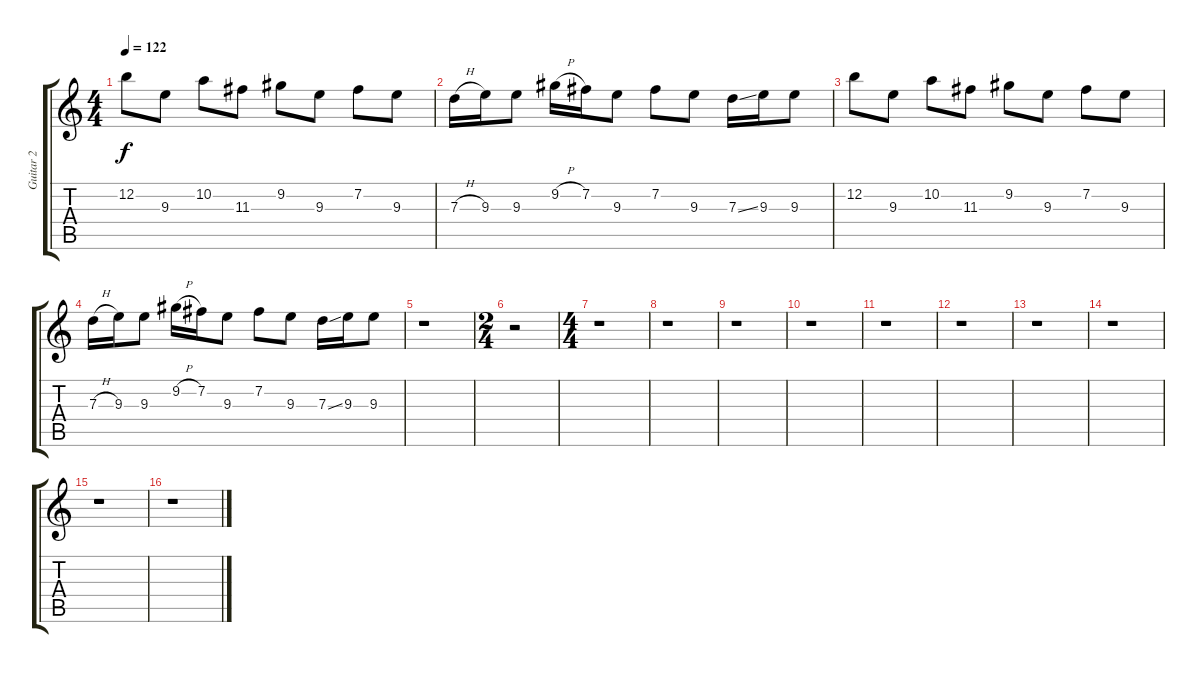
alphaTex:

\track ("Guitar 2" "Guitar 2") {instrument overdrivenguitar}
\staff {score tabs}
\tuning (E4 B3 G3 D3 A2 E2) {hide}
\ts (4 4)
\tempo 122
\clef g2
\ks c
12.2.8{dy f} 9.3.8 10.2.8 11.3.8 9.2.8 9.3.8 7.2.8 9.3.8 |
7.3{h}.16 9.3.16 9.3.8 9.2{h}.16 7.2.16 9.3.8 7.2.8 9.3.8 7.3{ss}.16 9.3.16 9.3.8 |
12.2.8 9.3.8 10.2.8 11.3.8 9.2.8 9.3.8 7.2.8 9.3.8 |
7.3{h}.16 9.3.16 9.3.8 9.2{h}.16 7.2.16 9.3.8 7.2.8 9.3.8 7.3{ss}.16 9.3.16 9.3.8 |
r.1 |
\ts (2 4)
r.2 |
\ts (4 4)
r.1 |
r.1 |
r.1 |
r.1 |
r.1 |
r.1 |
r.1 |
r.1 |
r.1 |
r.1
